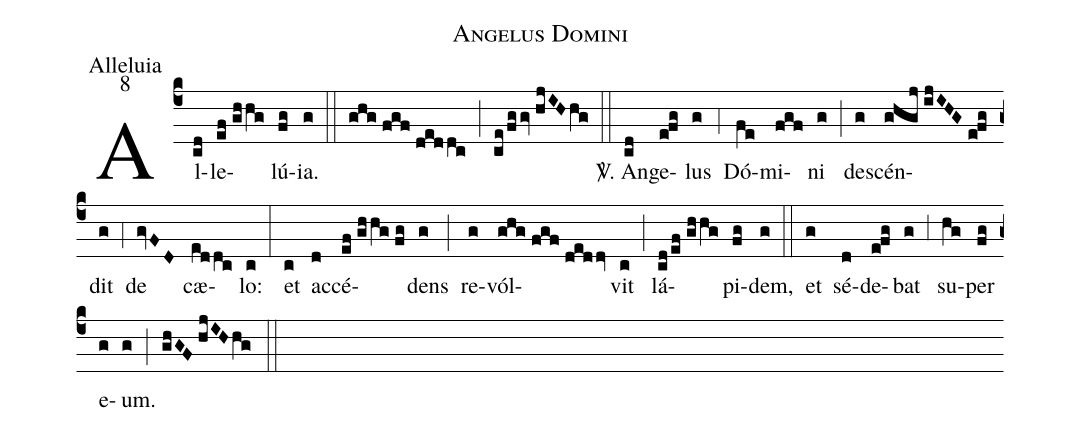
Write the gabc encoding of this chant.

name:Angelus Domini;
office-part:Alleluia;
mode:8;
%%
(c4) Al(cd)le(ef//ghhg)lú(fg)ia.(g) (::)
(ghg//fgf//deddc) (;) (ce/fggv//hjIHhg) (::)

<sp>V/</sp>. An(cd)ge(e!fg)lus(g) (,4) Dó(fe)mi(fgf)ni(g) (;) de(g)scén(ghgj//ijIHG//e!fg)dit(g) (,4) de(gvFD) cæ(eddc)lo:(c) (:)
et(c) ac(d)cé(ef//ghhg//fg)dens(g) (;) re(g)vól(ghg//fgf//deddv)vit(c) (;) lá(cd/ef//ghhg)pi(fg)dem,(g) (::)
et(g) sé(d)de(e!fg)bat(g) (,3) su(hg)per(fg) e(g)um.(g) (;) (ghGF//hjIH/hg) (::)
